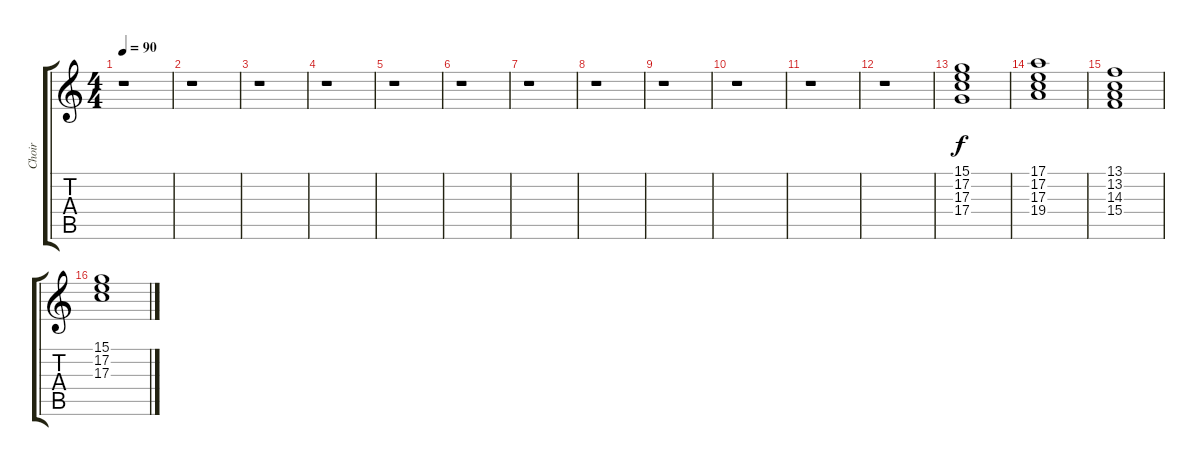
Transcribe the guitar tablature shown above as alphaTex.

\track ("Choir" "Choir") {instrument choiraahs}
\staff {score tabs}
\tuning (E4 B3 G3 D3 A2 E2) {hide}
\ts (4 4)
\tempo 90
\clef g2
\ks c
r.1{dy f} |
r.1 |
r.1 |
r.1 |
r.1 |
r.1 |
r.1 |
r.1 |
r.1 |
r.1 |
r.1 |
r.1 |
(15.1 17.2 17.3 17.4).1 |
(17.1 17.2 17.3 19.4).1 |
(13.1 13.2 14.3 15.4).1 |
(15.1 17.2 17.3).1
